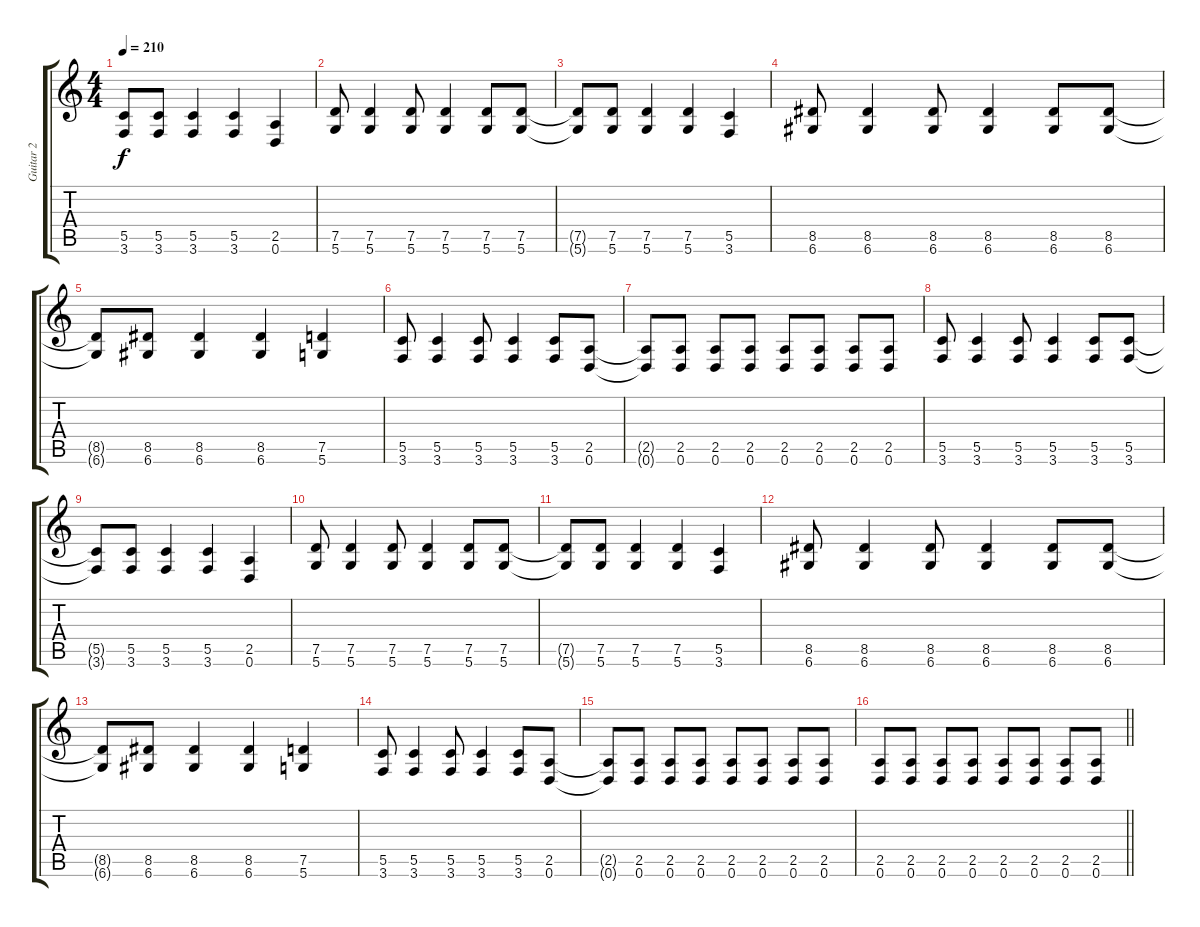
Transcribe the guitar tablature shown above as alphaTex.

\track ("Guitar 2" "Guitar 2") {instrument overdrivenguitar}
\staff {score tabs}
\tuning (D4 A3 F3 C3 G2 D2) {hide}
\ts (4 4)
\tempo 210
\clef g2
\ks c
(5.5{t} 3.6{t}).8{dy f} (5.5 3.6).8 (5.5 3.6).4 (5.5 3.6).4 (2.5 0.6).4 |
(7.5 5.6).8 (7.5 5.6).4 (7.5 5.6).8 (7.5 5.6).4 (7.5 5.6).8 (7.5 5.6).8 |
(7.5{t} 5.6{t}).8 (7.5 5.6).8 (7.5 5.6).4 (7.5 5.6).4 (5.5 3.6).4 |
(8.5 6.6).8 (8.5 6.6).4 (8.5 6.6).8 (8.5 6.6).4 (8.5 6.6).8 (8.5 6.6).8 |
(8.5{t} 6.6{t}).8 (8.5 6.6).8 (8.5 6.6).4 (8.5 6.6).4 (7.5 5.6).4 |
(5.5 3.6).8 (5.5 3.6).4 (5.5 3.6).8 (5.5 3.6).4 (5.5 3.6).8 (2.5 0.6).8 |
(2.5{t} 0.6{t}).8 (2.5 0.6).8 (2.5 0.6).8 (2.5 0.6).8 (2.5 0.6).8 (2.5 0.6).8 (2.5 0.6).8 (2.5 0.6).8 |
(5.5 3.6).8 (5.5 3.6).4 (5.5 3.6).8 (5.5 3.6).4 (5.5 3.6).8 (5.5 3.6).8 |
(5.5{t} 3.6{t}).8 (5.5 3.6).8 (5.5 3.6).4 (5.5 3.6).4 (2.5 0.6).4 |
(7.5 5.6).8 (7.5 5.6).4 (7.5 5.6).8 (7.5 5.6).4 (7.5 5.6).8 (7.5 5.6).8 |
(7.5{t} 5.6{t}).8 (7.5 5.6).8 (7.5 5.6).4 (7.5 5.6).4 (5.5 3.6).4 |
(8.5 6.6).8 (8.5 6.6).4 (8.5 6.6).8 (8.5 6.6).4 (8.5 6.6).8 (8.5 6.6).8 |
(8.5{t} 6.6{t}).8 (8.5 6.6).8 (8.5 6.6).4 (8.5 6.6).4 (7.5 5.6).4 |
(5.5 3.6).8 (5.5 3.6).4 (5.5 3.6).8 (5.5 3.6).4 (5.5 3.6).8 (2.5 0.6).8 |
(2.5{t} 0.6{t}).8 (2.5 0.6).8 (2.5 0.6).8 (2.5 0.6).8 (2.5 0.6).8 (2.5 0.6).8 (2.5 0.6).8 (2.5 0.6).8 |
\barLineRight lightlight
(2.5 0.6).8 (2.5 0.6).8 (2.5 0.6).8 (2.5 0.6).8 (2.5 0.6).8 (2.5 0.6).8 (2.5 0.6).8 (2.5 0.6).8
